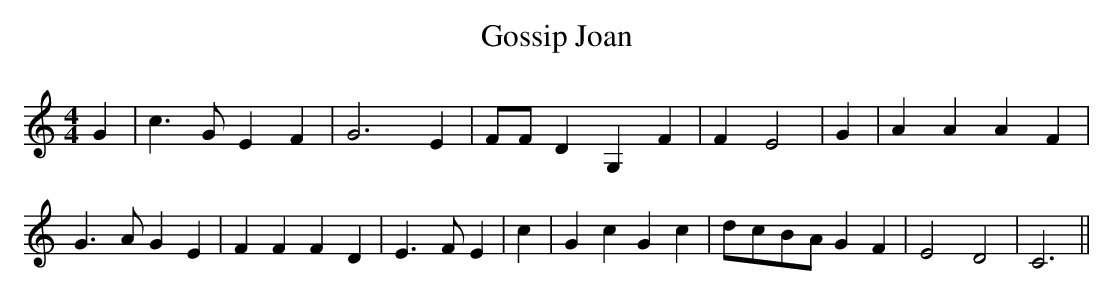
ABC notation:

X:1
T:Gossip Joan
M:4/4
L:1/4
K:C
 G| c3/2 G/2 E F| G3 E| F/2F/2 D G, F| F E2| G| A A A F| G3/2- A/2 G E|\
 F F F D| E3/2- F/2 E| c| G c G c|d/2-c/2-B/2-A/2 G F| E2 D2| C3||\
